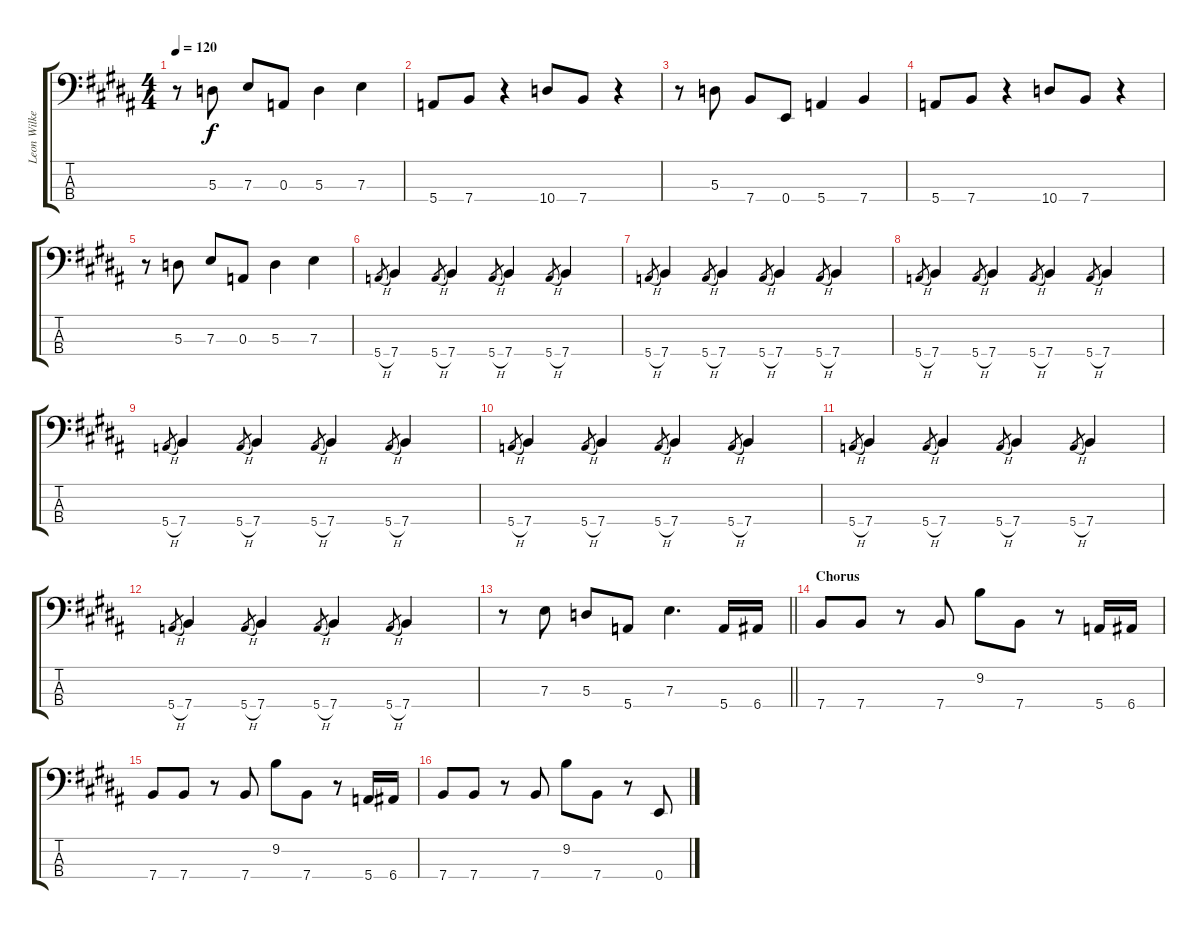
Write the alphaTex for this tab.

\track ("Leon Wilkeson - Bass Guitar" "Leon Wilke") {instrument electricbasspick}
\staff {score tabs}
\tuning (G2 D2 A1 E1) {hide}
\ts (4 4)
\tempo 120
\clef f4
\ks b
r.8{dy f} 5.3.8 7.3.8 0.3.8 5.3.4 7.3.4 |
5.4.8 7.4.8 r.4 10.4.8 7.4.8 r.4 |
r.8 5.3.8 7.4.8 0.4.8 5.4.4 7.4.4 |
5.4.8 7.4.8 r.4 10.4.8 7.4.8 r.4 |
r.8 5.3.8 7.3.8 0.3.8 5.3.4 7.3.4 |
5.4{h}.8{gr} 7.4.4 5.4{h}.8{gr} 7.4.4 5.4{h}.8{gr} 7.4.4 5.4{h}.8{gr} 7.4.4 |
5.4{h}.8{gr} 7.4.4 5.4{h}.8{gr} 7.4.4 5.4{h}.8{gr} 7.4.4 5.4{h}.8{gr} 7.4.4 |
5.4{h}.8{gr} 7.4.4 5.4{h}.8{gr} 7.4.4 5.4{h}.8{gr} 7.4.4 5.4{h}.8{gr} 7.4.4 |
5.4{h}.8{gr} 7.4.4 5.4{h}.8{gr} 7.4.4 5.4{h}.8{gr} 7.4.4 5.4{h}.8{gr} 7.4.4 |
5.4{h}.8{gr} 7.4.4 5.4{h}.8{gr} 7.4.4 5.4{h}.8{gr} 7.4.4 5.4{h}.8{gr} 7.4.4 |
5.4{h}.8{gr} 7.4.4 5.4{h}.8{gr} 7.4.4 5.4{h}.8{gr} 7.4.4 5.4{h}.8{gr} 7.4.4 |
5.4{h}.8{gr} 7.4.4 5.4{h}.8{gr} 7.4.4 5.4{h}.8{gr} 7.4.4 5.4{h}.8{gr} 7.4.4 |
\barLineRight lightlight
r.8 7.3.8 5.3.8 5.4.8 7.3.4{d} 5.4.16 6.4.16 |
\section ("" "Chorus")
7.4.8 7.4.8 r.8 7.4.8 9.2.8 7.4.8 r.8 5.4.16 6.4.16 |
7.4.8 7.4.8 r.8 7.4.8 9.2.8 7.4.8 r.8 5.4.16 6.4.16 |
7.4.8 7.4.8 r.8 7.4.8 9.2.8 7.4.8 r.8 0.4.8
